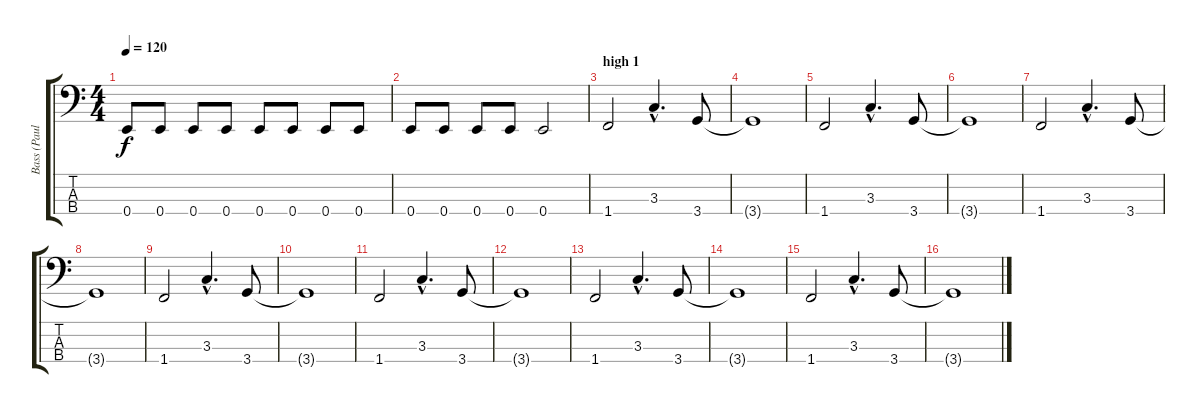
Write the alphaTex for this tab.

\track ("Bass (Paul McGuigan)" "Bass (Paul") {instrument electricbassfinger}
\staff {score tabs}
\tuning (G2 D2 A1 E1) {hide}
\ts (4 4)
\tempo 120
\clef f4
\ks c
0.4.8{dy f} 0.4.8 0.4.8 0.4.8 0.4.8 0.4.8 0.4.8 0.4.8 |
0.4.8 0.4.8 0.4.8 0.4.8 0.4.2 |
\section ("" "high 1")
1.4.2 3.3{hac}.4{d} 3.4.8 |
3.4{t}.1 |
1.4.2 3.3{hac}.4{d} 3.4.8 |
3.4{t}.1 |
1.4.2 3.3{hac}.4{d} 3.4.8 |
3.4{t}.1 |
1.4.2 3.3{hac}.4{d} 3.4.8 |
3.4{t}.1 |
1.4.2 3.3{hac}.4{d} 3.4.8 |
3.4{t}.1 |
1.4.2 3.3{hac}.4{d} 3.4.8 |
3.4{t}.1 |
1.4.2 3.3{hac}.4{d} 3.4.8 |
3.4{t}.1
